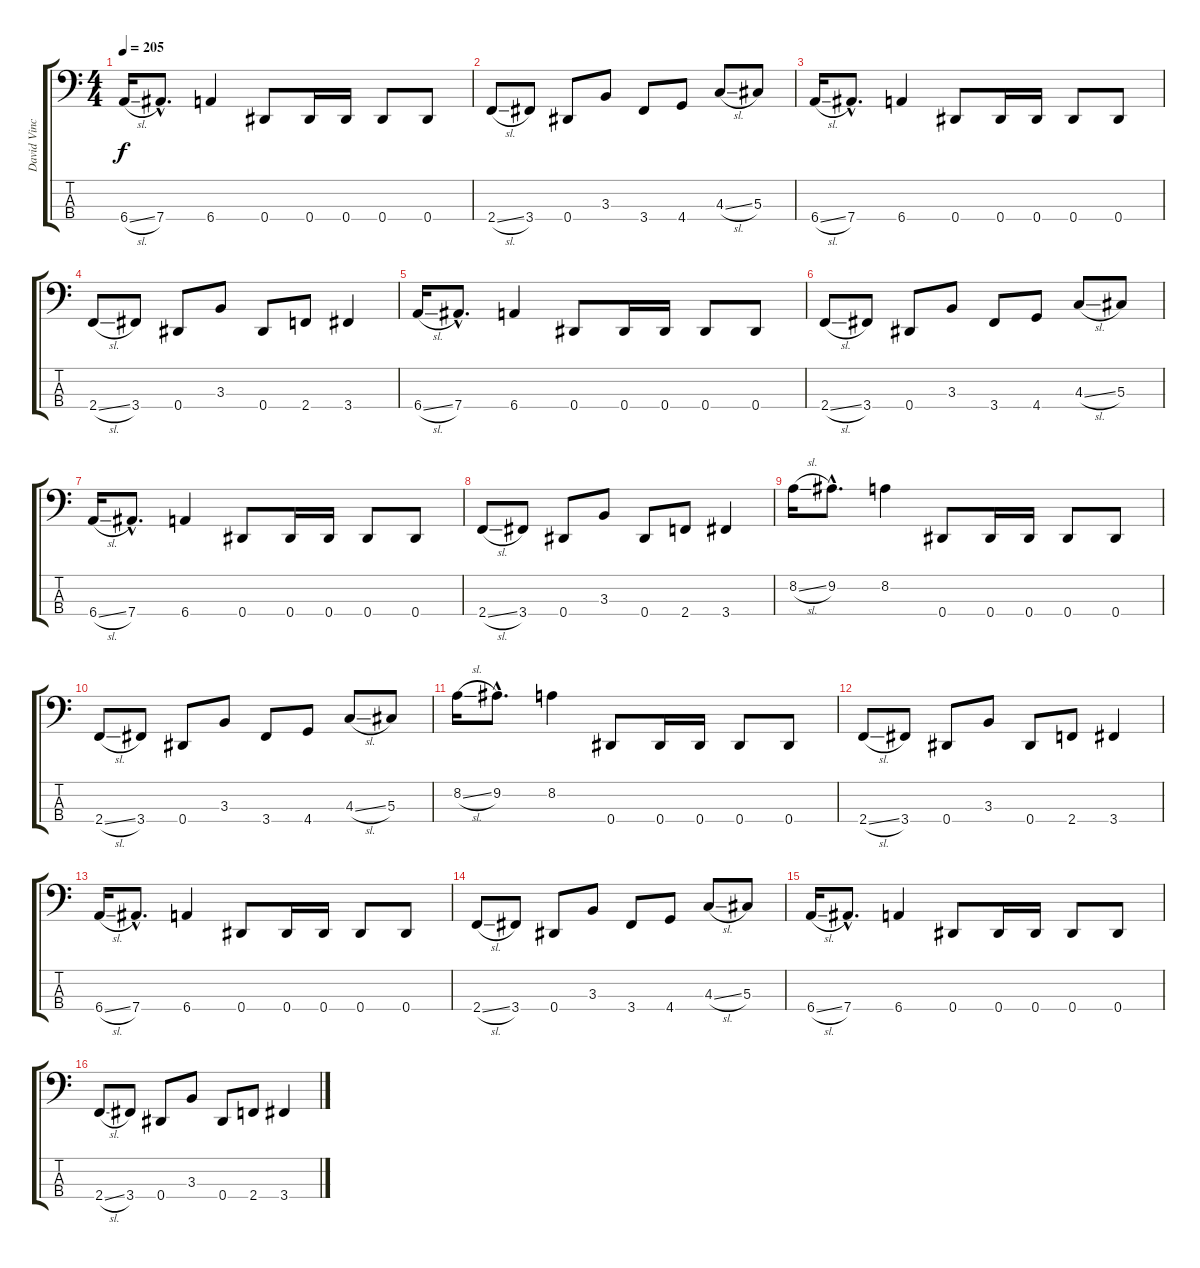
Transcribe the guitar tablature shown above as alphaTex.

\track ("David Vincent" "David Vinc") {instrument electricbasspick}
\staff {score tabs}
\tuning (Gb2 Db2 Ab1 Eb1) {hide}
\ts (4 4)
\tempo 205
\clef f4
\ks c
6.4{sl}.16{dy f instrument electricbasspick} 7.4{hac}.8{d} 6.4.4 0.4.8 0.4.16 0.4.16 0.4.8 0.4.8 |
2.4{sl}.8 3.4.8 0.4.8 3.3.8 3.4.8 4.4.8 4.3{sl}.8 5.3.8 |
6.4{sl}.16 7.4{hac}.8{d} 6.4.4 0.4.8 0.4.16 0.4.16 0.4.8 0.4.8 |
2.4{sl}.8 3.4.8 0.4.8 3.3.8 0.4.8 2.4.8 3.4.4 |
6.4{sl}.16 7.4{hac}.8{d} 6.4.4 0.4.8 0.4.16 0.4.16 0.4.8 0.4.8 |
2.4{sl}.8 3.4.8 0.4.8 3.3.8 3.4.8 4.4.8 4.3{sl}.8 5.3.8 |
6.4{sl}.16 7.4{hac}.8{d} 6.4.4 0.4.8 0.4.16 0.4.16 0.4.8 0.4.8 |
2.4{sl}.8 3.4.8 0.4.8 3.3.8 0.4.8 2.4.8 3.4.4 |
8.2{sl}.16 9.2{hac}.8{d} 8.2.4 0.4.8 0.4.16 0.4.16 0.4.8 0.4.8 |
2.4{sl}.8 3.4.8 0.4.8 3.3.8 3.4.8 4.4.8 4.3{sl}.8 5.3.8 |
8.2{sl}.16 9.2{hac}.8{d} 8.2.4 0.4.8 0.4.16 0.4.16 0.4.8 0.4.8 |
2.4{sl}.8 3.4.8 0.4.8 3.3.8 0.4.8 2.4.8 3.4.4 |
6.4{sl}.16 7.4{hac}.8{d} 6.4.4 0.4.8 0.4.16 0.4.16 0.4.8 0.4.8 |
2.4{sl}.8 3.4.8 0.4.8 3.3.8 3.4.8 4.4.8 4.3{sl}.8 5.3.8 |
6.4{sl}.16 7.4{hac}.8{d} 6.4.4 0.4.8 0.4.16 0.4.16 0.4.8 0.4.8 |
2.4{sl}.8 3.4.8 0.4.8 3.3.8 0.4.8 2.4.8 3.4.4
